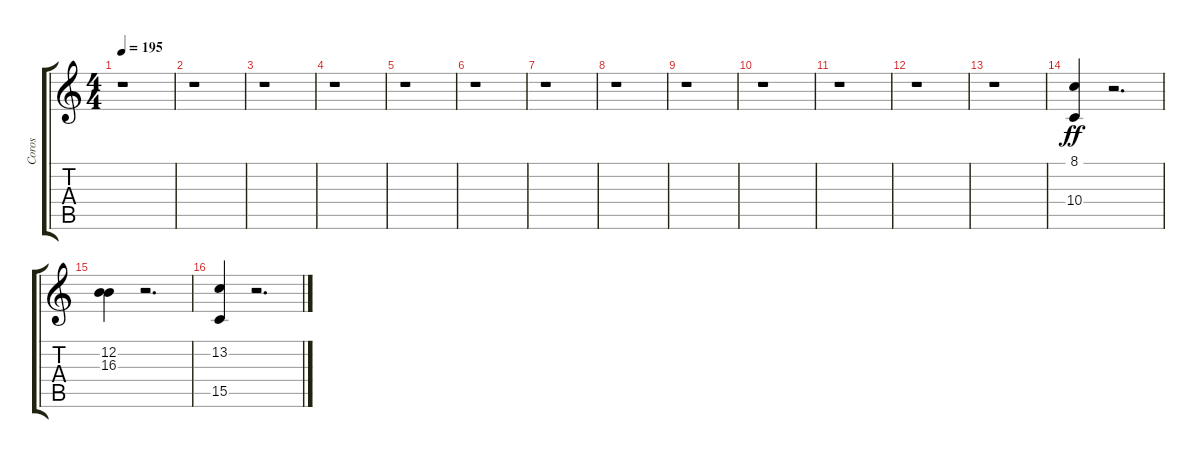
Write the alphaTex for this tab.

\track ("Coros" "Coros") {instrument orchestrahit}
\staff {score tabs}
\tuning (E4 B3 G3 D3 A2 E2) {hide}
\ts (4 4)
\tempo 195
\clef g2
\ks c
r.1{dy f} |
r.1 |
r.1 |
r.1 |
r.1 |
r.1 |
r.1 |
r.1 |
r.1 |
r.1 |
r.1 |
r.1 |
r.1 |
(8.1 10.4).4{dy ff} r.2{d} |
(12.2 16.3).4 r.2{d} |
(13.2 15.5).4 r.2{d}
